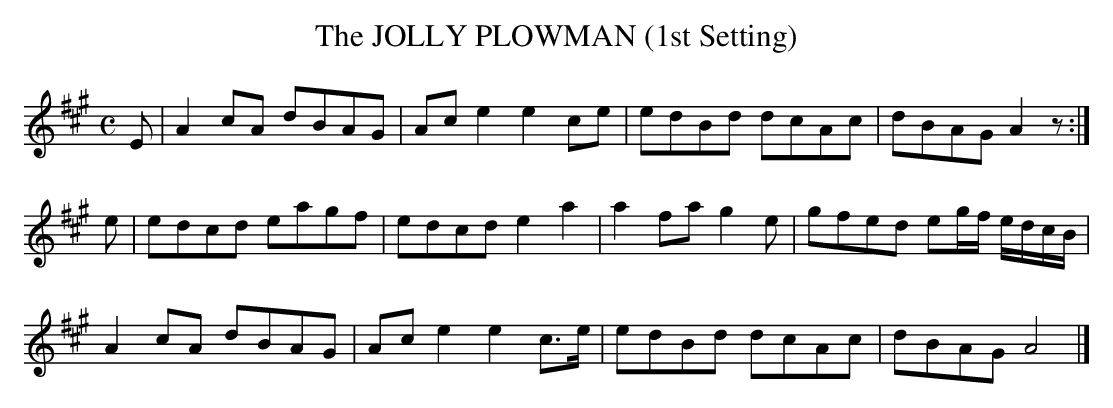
X:1
T:JOLLY PLOWMAN (1st Setting), The
Y:"moderate"
M:C
L:1/8
K:A
E|A2cA dBAG|Ace2 e2ce|edBd dcAc|dBAG A2z:|
e|edcd eagf|edcd e2a2|a2fa g2e|gfed eg/f/ e/d/c/B/|
A2cA dBAG|Ace2 e2c>e|edBd dcAc|dBAG A4|]
